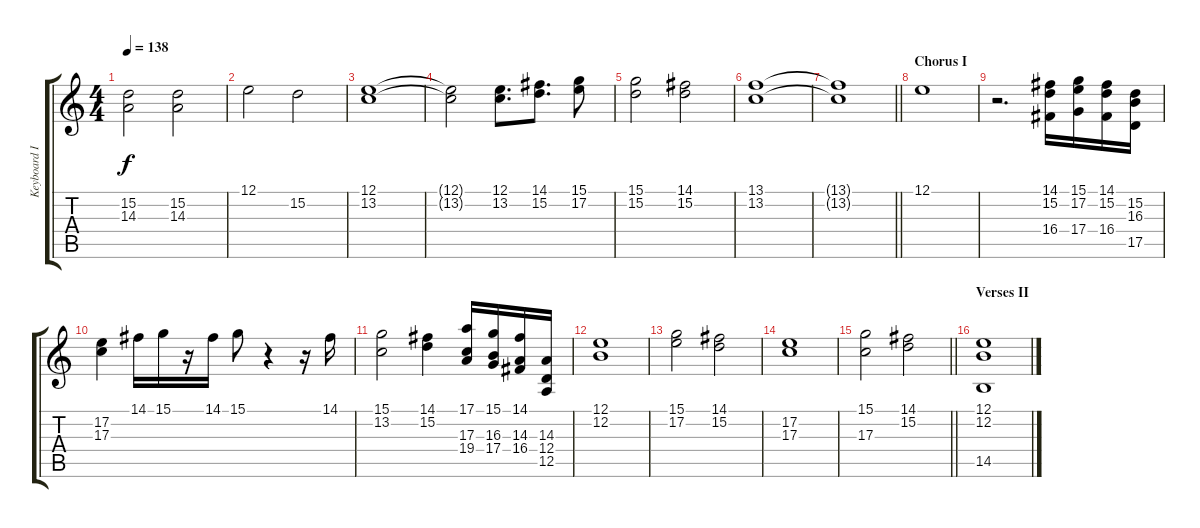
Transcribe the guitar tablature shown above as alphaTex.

\track ("Keyboard I" "Keyboard I") {instrument stringensemble1}
\staff {score tabs}
\tuning (E4 B3 G3 D3 A2 E2) {hide}
\ts (4 4)
\tempo 138
\clef g2
\ks c
(15.2 14.3).2{dy f} (15.2 14.3).2 |
12.1.2 15.2.2 |
(12.1 13.2).1 |
(12.1{t} 13.2{t}).2 (12.1 13.2).8{d} (14.1 15.2).8{d} (15.1 17.2).8 |
(15.1 15.2).2 (14.1 15.2).2 |
(13.1 13.2).1 |
\barLineRight lightlight
(13.1{t} 13.2{t}).1 |
\section ("" "Chorus I")
12.1.1 |
r.2{d} (14.1 15.2 16.4).16 (15.1 17.2 17.4).16 (14.1 15.2 16.4).16 (15.2 16.3 17.5).16 |
(17.2 17.3).4 14.1.16 15.1.16 r.16 14.1.16 15.1.8 r.4 r.16 14.1.16 |
(15.1 13.2).2 (14.1 15.2).4 (17.1 17.3 19.4).16 (15.1 16.3 17.4).16 (14.1 14.3 16.4).16 (14.3 12.4 12.5).16 |
(12.1 12.2).1 |
(15.1 17.2).2 (14.1 15.2).2 |
(17.2 17.3).1 |
\barLineRight lightlight
(15.1 17.3).2 (14.1 15.2).2 |
\section ("" "Verses II")
(12.1 12.2 14.5).1
